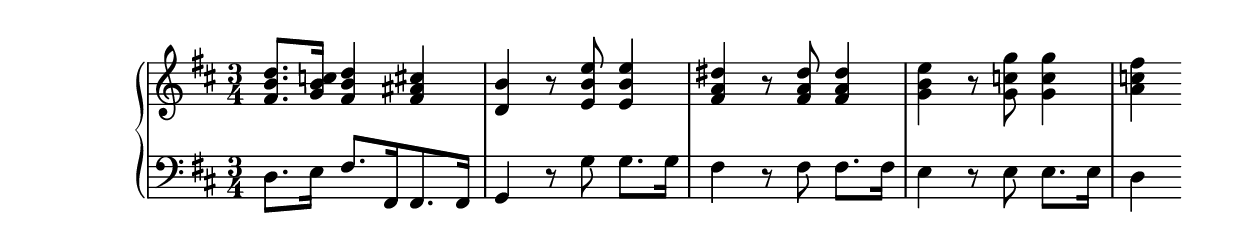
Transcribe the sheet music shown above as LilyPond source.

\version "2.10.0"
cima = \relative c' {
	\time 3/4
	\key d \major
	<fis b d>8.
	<g b c>16
	<fis b d>4
	<fis ais cis>4
	<d b'>4
	r8
	<e b' e>8
	<e b' e>4
	<fis a dis>4
	r8
	<fis a dis>8
	<fis a dis>4
	<g b e>4
	r8
	<g c! g'>8
	<g c g'>4
	<a c! fis>
	}


baixo = \relative c {
	\clef bass
	\key d \major
	\time 3/4
	d8. e16 fis8.[ fis,16 fis8. fis16]
	g4 r8 g'8 g8. g16
	fis4 r8 fis8 fis8. fis16
	e4 r8 e8 e8. e16
	d4
	}

\score {
	\context PianoStaff = "piano" <<
		\new Staff = "cima" { \cima }
		\new Staff = "baixo" { \baixo }
		>>
	\layout {
%		ragged-right = ##t 
		\context {
			\Staff
			\consists Horizontal_bracket_engraver
		}
	}
}

